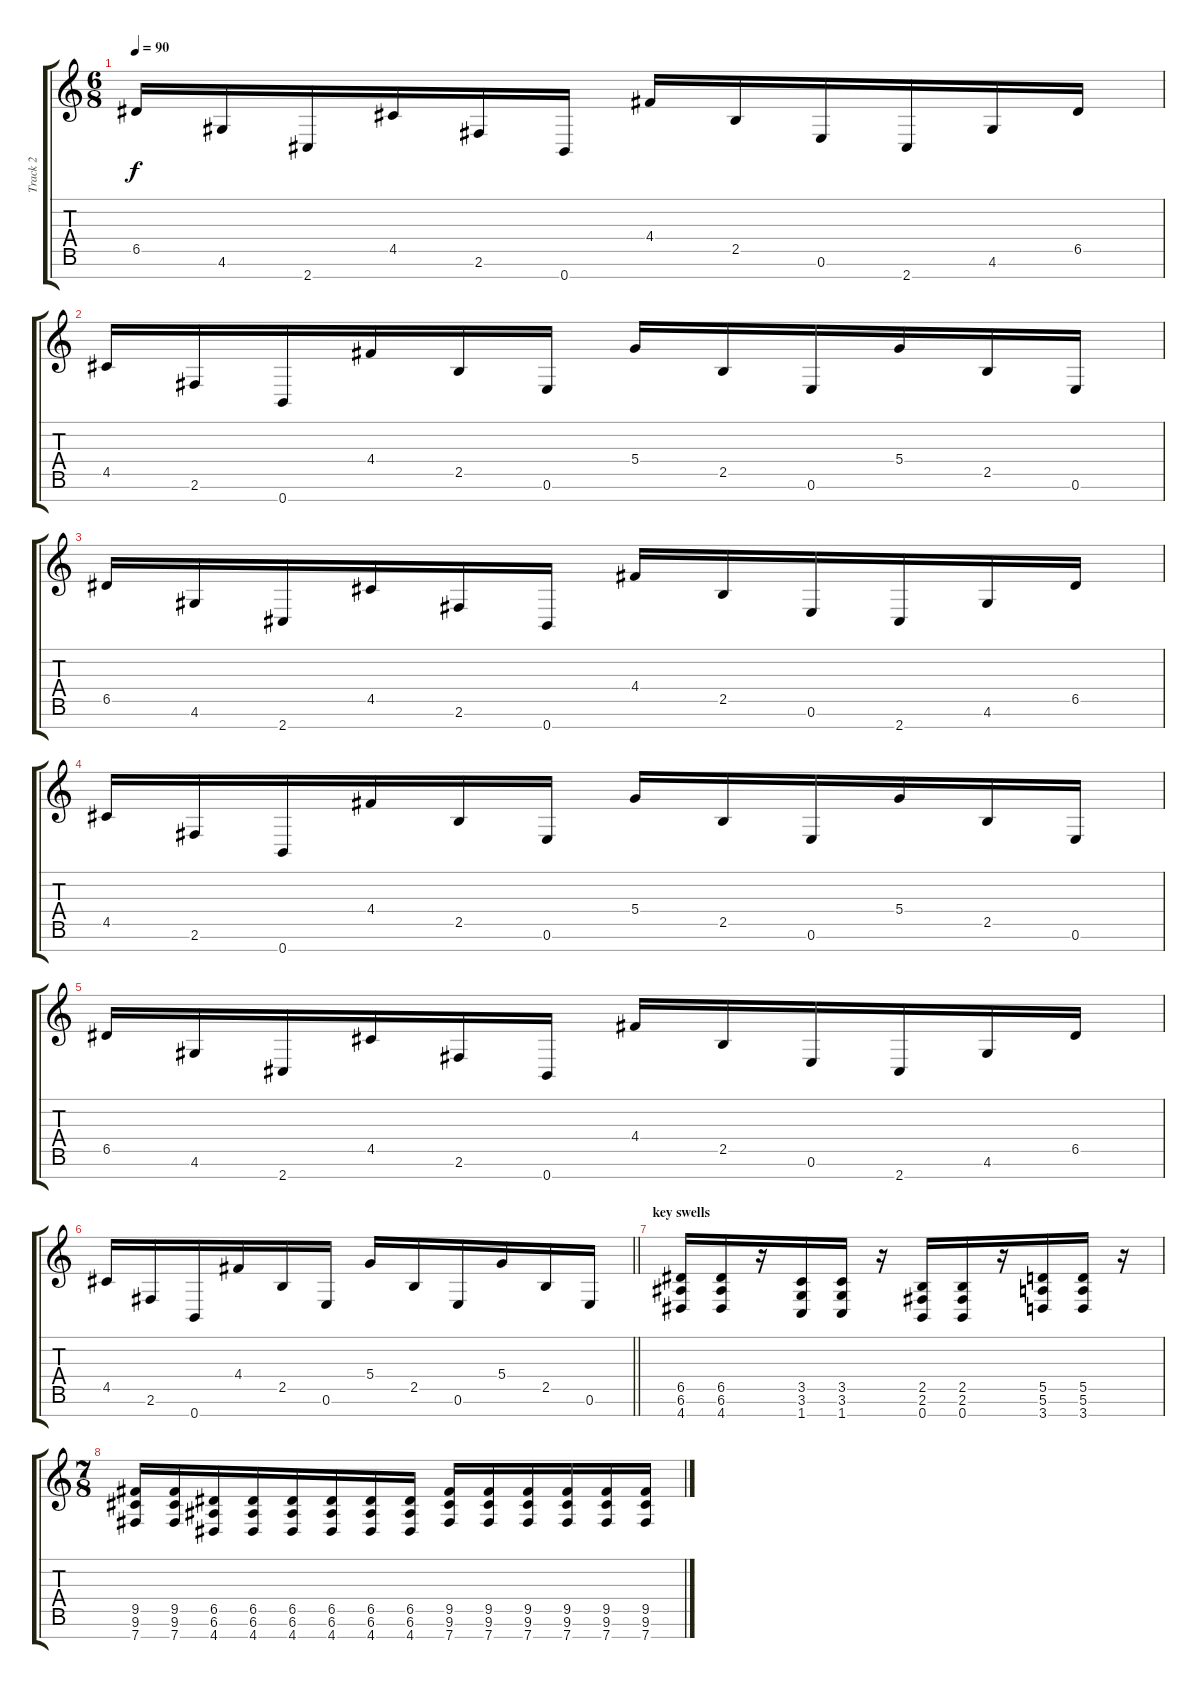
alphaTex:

\track ("Track 2" "Track 2") {instrument distortionguitar}
\staff {score tabs}
\tuning (E4 B3 G3 D3 A2 E2 B1) {hide}
\ts (6 8)
\tempo 90
\clef g2
\ks c
6.5.16{dy f} 4.6.16 2.7.16 4.5.16 2.6.16 0.7.16 4.4.16 2.5.16 0.6.16 2.7.16 4.6.16 6.5.16 |
4.5.16 2.6.16 0.7.16 4.4.16 2.5.16 0.6.16 5.4.16 2.5.16 0.6.16 5.4.16 2.5.16 0.6.16 |
6.5.16 4.6.16 2.7.16 4.5.16 2.6.16 0.7.16 4.4.16 2.5.16 0.6.16 2.7.16 4.6.16 6.5.16 |
4.5.16 2.6.16 0.7.16 4.4.16 2.5.16 0.6.16 5.4.16 2.5.16 0.6.16 5.4.16 2.5.16 0.6.16 |
6.5.16 4.6.16 2.7.16 4.5.16 2.6.16 0.7.16 4.4.16 2.5.16 0.6.16 2.7.16 4.6.16 6.5.16 |
\barLineRight lightlight
4.5.16 2.6.16 0.7.16 4.4.16 2.5.16 0.6.16 5.4.16 2.5.16 0.6.16 5.4.16 2.5.16 0.6.16 |
\section ("" "key swells")
(6.5 6.6 4.7).16 (6.5 6.6 4.7).16 r.16 (3.5 3.6 1.7).16 (3.5 3.6 1.7).16 r.16 (2.5 2.6 0.7).16 (2.5 2.6 0.7).16 r.16 (5.5 5.6 3.7).16 (5.5 5.6 3.7).16 r.16 |
\ts (7 8)
(9.5 9.6 7.7).16 (9.5 9.6 7.7).16 (6.5 6.6 4.7).16 (6.5 6.6 4.7).16 (6.5 6.6 4.7).16 (6.5 6.6 4.7).16 (6.5 6.6 4.7).16 (6.5 6.6 4.7).16 (9.5 9.6 7.7).16 (9.5 9.6 7.7).16 (9.5 9.6 7.7).16 (9.5 9.6 7.7).16 (9.5 9.6 7.7).16 (9.5 9.6 7.7).16
